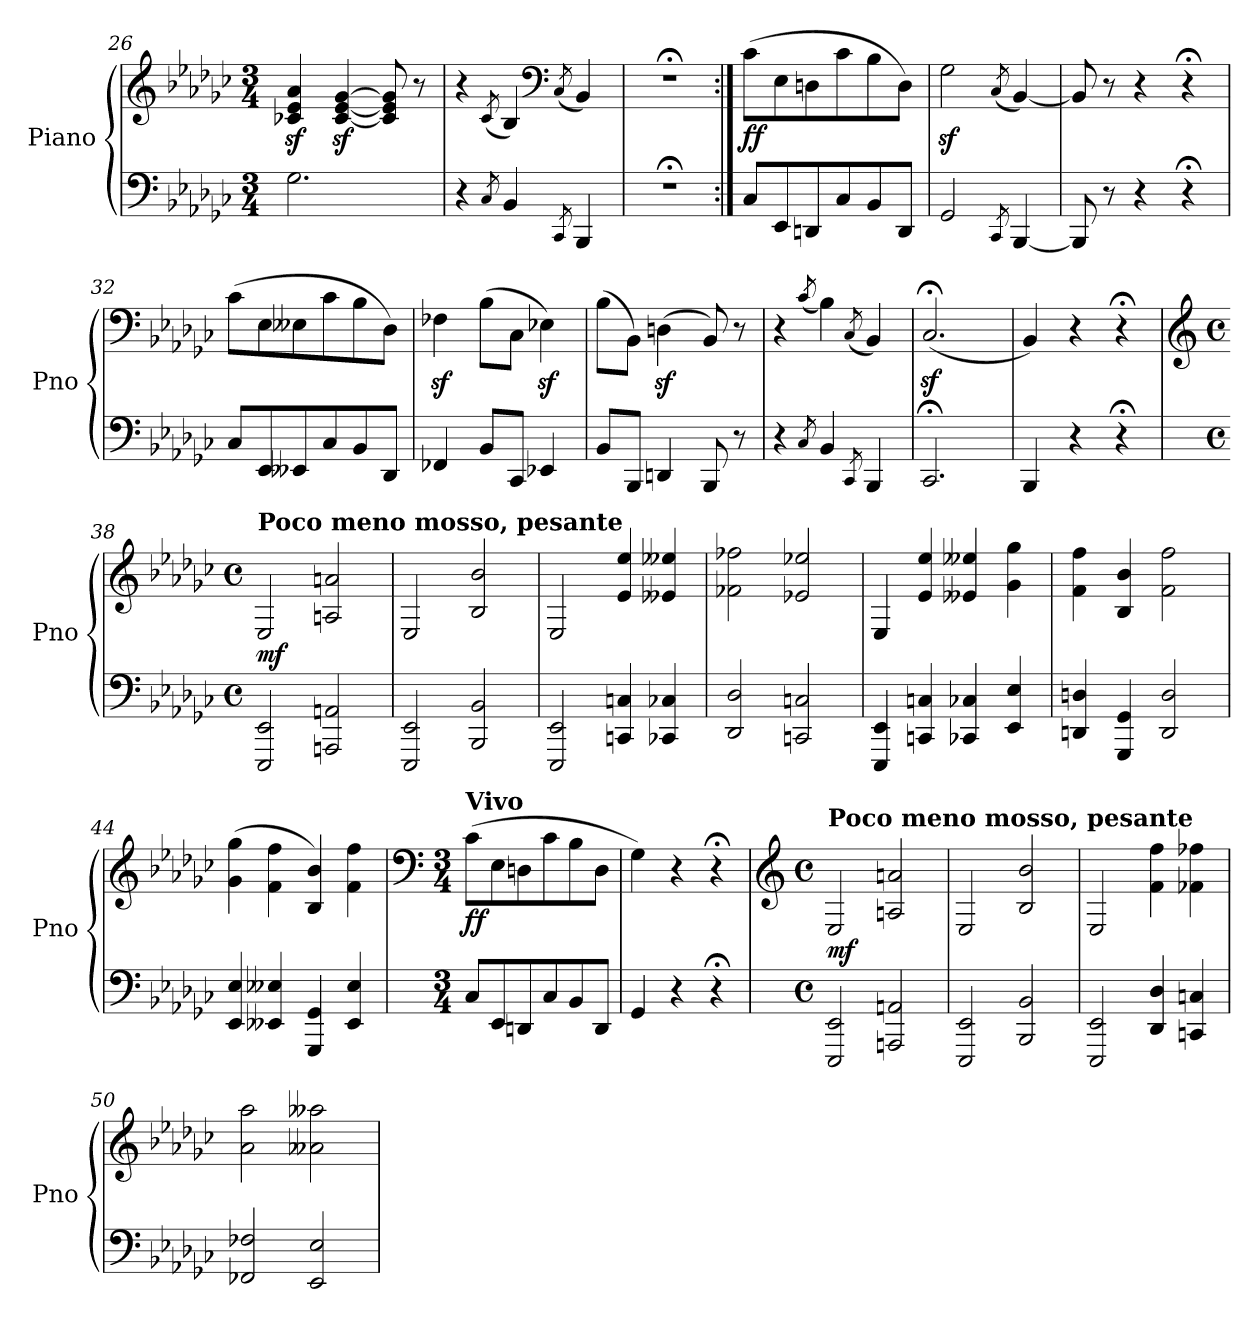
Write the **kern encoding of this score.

**kern	**kern	**dynam
*part1	*part1	*part1
*staff2	*staff1	*staff1/2
*I"Piano	*	*
*I'Pno	*	*
*clefF4	*clefG2	*
*k[b-e-a-d-g-c-]	*k[b-e-a-d-g-c-]	*
*M3/4	*M3/4	*
=26	=26	=26
2.G-\	4c-X/z< 4e-/z< 4a-/z<	.
.	[4c-/z< [4e-/z< [4g-/z<	.
.	8c-/] 8e-/] 8g-/]	.
.	8r	.
=27	=27	=27
4r	4r	.
8qC-/	(<8qc-/	.
4BB-/	4B-/)	.
8qCC-/	.	.
*	*clefF4	*
.	(<8qC-/	.
4BBB-/	4BB-/)	.
=28	=28	=28
2.r;<	2.r;<	.
=29:|!	=29:|!	=29:|!
!	!	!LO:DY:b
8C-/L	(>8c-\L	ff
8EE-/	8E-\	.
8DDn/	8Dn\	.
8C-/	8c-\	.
8BB-/	8B-\	.
8DD/J	8D\J)	.
=30	=30	=30
2GG-/	2G-z<\	.
8qCC-/	(<8qC-/	.
[4BBB-/	[4BB-/)	.
=31	=31	=31
8BBB-/]	8BB-/]	.
8r	8r	.
4r	4r	.
4r;<	4r;<	.
=32	=32	=32
8C-/L	(>8c-\L	.
8EE-/	8E-\	.
8EE--X/	8E--X\	.
8C-/	8c-\	.
8BB-/	8B-\	.
8DD-/J	8D-\J)	.
=33	=33	=33
4FF-X/	4F-Xz<\	.
8BB-/L	(>8B-\L	.
8CC-/J	8C-\J	.
4EE-X/	4E-Xz<\)	.
=34	=34	=34
8BB-/L	(>8B-\L	.
8BBB-/J	8BB-\J)	.
4DDn/	(>4Dnz<\	.
8BBB-/	8BB-/)	.
8r	8r	.
=35	=35	=35
4r	4r	.
8qC-/	(<8qc-/	.
4BB-/	4B-\)	.
8qCC-/	(<8qC-/	.
4BBB-/	4BB-/)	.
=36	=36	=36
2.CC-;</	(<2.C-z<;</	.
=37	=37	=37
4BBB-/	4BB-/)	.
4r	4r	.
4r;<	4r;<	.
=38	=38	=38
*	*clefG2	*
*M4/4	*M4/4	*
*met(c)	*met(c)	*
!	!LO:TX:a:B:t=Poco meno mosso, pesante	!
!	!	!LO:DY:b
2EEE-/ 2EE-/	2E-/	mf
2AAAn/ 2AAn/	2An/ 2an/	.
=39	=39	=39
2EEE-/ 2EE-/	2E-/	.
2BBB-/ 2BB-/	2B-/ 2b-/	.
=40	=40	=40
2EEE-/ 2EE-/	2E-/	.
4CCn/ 4Cn/	4e-/ 4ee-/	.
4CC-X/ 4C-X/	4e--X/ 4ee--X/	.
=41	=41	=41
2DD-/ 2D-/	2f-X\ 2ff-X\	.
2CCn/ 2Cn/	2e-X/ 2ee-X/	.
=42	=42	=42
4EEE-/ 4EE-/	4E-/	.
4CCn/ 4Cn/	4e-/ 4ee-/	.
4CC-X/ 4C-X/	4e--X/ 4ee--X/	.
4EE-/ 4E-/	4g-\ 4gg-\	.
=43	=43	=43
4DDn/ 4Dn/	4f\ 4ff\	.
4GGG-/ 4GG-/	4B-/ 4b-/	.
2DD/ 2D/	2f\ 2ff\	.
=44	=44	=44
4EE-/ 4E-/	(>4g-\ 4gg-\	.
4EE--X/ 4E--X/	4f\ 4ff\	.
4GGG-/ 4GG-/	4B-/ 4b-/)	.
4EE--/ 4E--/	4f\ 4ff\	.
=45	=45	=45
*	*clefF4	*
*M3/4	*M3/4	*
!	!LO:TX:a:B:t=Vivo	!
!	!	!LO:DY:b
8C-/L	(>8c-\L	ff
8EE-/	8E-\	.
8DDn/	8Dn\	.
8C-/	8c-\	.
8BB-/	8B-\	.
8DD/J	8D\J	.
=46	=46	=46
4GG-/	4G-\)	.
4r	4r	.
4r;<	4r;<	.
=47	=47	=47
*	*clefG2	*
*M4/4	*M4/4	*
*met(c)	*met(c)	*
!	!LO:TX:a:B:t=Poco meno mosso, pesante	!
!	!	!LO:DY:b
2EEE-/ 2EE-/	2E-/	mf
2AAAn/ 2AAn/	2An/ 2an/	.
=48	=48	=48
2EEE-/ 2EE-/	2E-/	.
2BBB-/ 2BB-/	2B-/ 2b-/	.
=49	=49	=49
2EEE-/ 2EE-/	2E-/	.
4DD-/ 4D-/	4f\ 4ff\	.
4CCn/ 4Cn/	4f-X\ 4ff-X\	.
=50	=50	=50
2FF-X/ 2F-X/	2a-\ 2aa-\	.
2EE-/ 2E-/	2a--X\ 2aa--X\	.
=	=	=
*-	*-	*-
